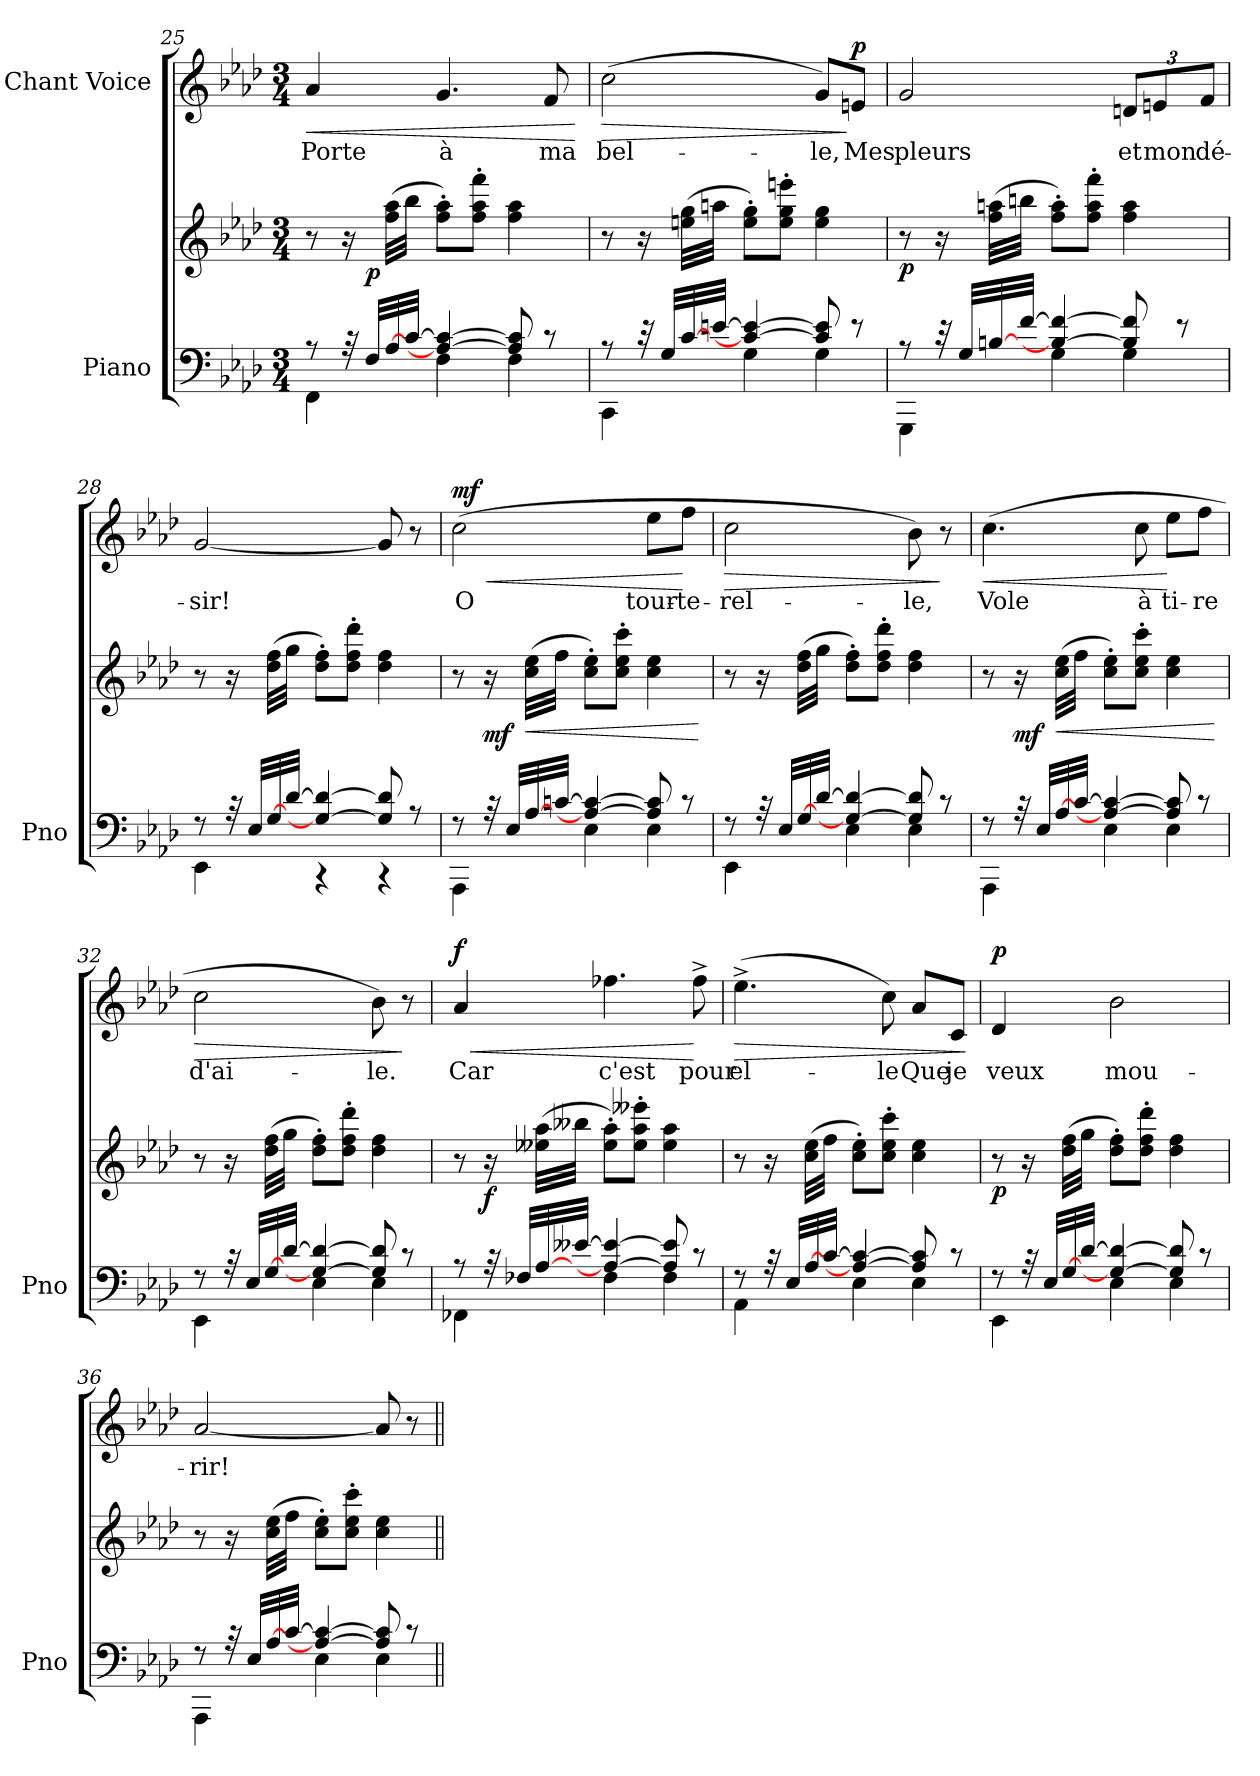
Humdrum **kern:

**kern	**kern	**dynam	**kern	**text	**dynam
*part2	*part2	*part2	*part1	*part1	*part1
*staff3	*staff2	*staff2/3	*staff1	*staff1	*staff1
*I"Piano	*	*	*I"Chant Voice	*	*
*I'Pno	*	*	*	*	*
!!LO:LB:g=z
*clefF4	*clefG2	*	*clefG2	*	*
*k[b-e-a-d-]	*k[b-e-a-d-]	*	*k[b-e-a-d-]	*	*
*M3/4	*M3/4	*	*M3/4	*	*
=25	=25	=25	=25	=25	=25
*^	*	*	*	*	*
!	!	!	!	!	!LO:LY:b	!LO:HP:b
*	*	*^	*	*	*	*
8r	4FF\	8r	8ryy	.	4a-/	Porte	<
32r	.	16r	32ryy	.	.	.	.
!	!	!	!	!LO:DY:b	!	!	!
32F/LLL	.	.	2ryy	p	.	.	.
[<32A-/	.	(32ff\ 32aa-\LLL	.	.	.	.	.
[32c/JJJ	.	32bb-\JJJ	.	.	.	.	.
!	!	!	!	!	!	!LO:LY:b	!
4A-/_ 4c/_	4F\	8ff\' 8aa-\'L)	.	.	4.g/	à	.
.	.	8ff\' 8aa-\' 8fff\'J	.	.	.	.	.
8A-/] 8c/]	4F\	4ff\ 4aa-\	.	.	.	.	.
!	!	!	!	!	!	!LO:LY:b	!
8r	.	.	.	.	8f/	ma	.
.	.	.	16.ryy	.	.	.	.
*v	*v	*	*	*	*	*	*
.	.	.	.	.	.	[
=26	=26	=26	=26	=26	=26	=26
*^	*	*	*	*	*	*
!	!	!	!	!	!	!LO:LY:b	!LO:HP:b
*	*	*v	*v	*	*	*	*
8r	4CC\	8r	.	(2cc\	bel-	>
32r	.	16r	.	.	.	.
32G/LLL	.	.	.	.	.	.
[<32c/	.	(32een\ 32gg\LLL	.	.	.	.
[32en/JJJ	.	32aan\JJJ	.	.	.	.
4c/_ 4e/_	4G\	8ee\' 8gg\'L)	.	.	.	.
.	.	8ee\' 8gg\' 8eeen\'J	.	.	.	.
!	!	!	!	!	!LO:LY:b	!
8c/] 8e/]	4G\	4ee\ 4gg\	.	8g/L)	-le,	.
!	!	!	!	!	!LO:LY:b	!LO:DY:n=1:a
8r	.	.	.	8en/J	Mes	] p
=27	=27	=27	=27	=27	=27	=27
!	!	!	!LO:DY:b	!	!LO:LY:b	!
8r	4GGG\	8r	p	2g/	pleurs	.
32r	.	16r	.	.	.	.
32G/LLL	.	.	.	.	.	.
[<32Bn/	.	(32ff\ 32aan\LLL	.	.	.	.
[32f/JJJ	.	32bbn\JJJ	.	.	.	.
4Bn/_ 4f/_	4G\	8ff\' 8aa\'L)	.	.	.	.
.	.	8ff\' 8aa\' 8fff\'J	.	.	.	.
!	!	!	!	!	!LO:LY:b	!
8Bn/] 8f/]	4G\	4ff\ 4aa\	.	12dn/L	et	.
!	!	!	!	!	!LO:LY:b	!
.	.	.	.	12en/	mon	.
8r	.	.	.	.	.	.
!	!	!	!	!	!LO:LY:b	!
.	.	.	.	12f/J	dé-	.
=28	=28	=28	=28	=28	=28	=28
!	!	!	!	!	!LO:LY:b	!
8r	4EE-\	8r	.	[2g/	-sir!	.
32r	.	16r	.	.	.	.
32E-/LLL	.	.	.	.	.	.
[<32G/	.	(32dd-\ 32ff\LLL	.	.	.	.
[32d-/JJJ	.	32gg\JJJ	.	.	.	.
4G/_ 4d-/_	4r	8dd-\' 8ff\'L)	.	.	.	.
.	.	8dd-\' 8ff\' 8ddd-\'J	.	.	.	.
8G/] 8d-/]	4r	4dd-\ 4ff\	.	8g/]	.	.
8r	.	.	.	8r	.	.
!!LO:PB:g=z
=29	=29	=29	=29	=29	=29	=29
!	!	!	!	!	!LO:LY:b	!LO:HP:b
!	!	!	!	!	!	!LO:DY:n=1:a
8r	4AAA-\	8r	.	(2cc\	O	< mf
!	!	!	!LO:DY:b	!	!	!
32r	.	16r	mf	.	.	.
32E-/LLL	.	.	.	.	.	.
!	!	!	!LO:HP:b	!	!	!
[<32A-/	.	(32cc\ 32ee-\LLL	<	.	.	.
[32cn/JJJ	.	32ff\JJJ	.	.	.	.
4A-/_ 4c/_	4E-\	8cc\' 8ee-\'L)	.	.	.	.
.	.	8cc\' 8ee-\' 8ccc\'J	.	.	.	.
!	!	!	!	!	!LO:LY:b	!
8A-/] 8c/]	4E-\	4cc\ 4ee-\	.	8ee-\L	tour-	.
!	!	!	!	!	!LO:LY:b	!
8r	.	.	.	8ff\J	te-	[
*v	*v	*	*	*	*	*
.	.	[	.	.	.
=30	=30	=30	=30	=30	=30
*^	*	*	*	*	*
!	!	!	!	!	!LO:LY:b	!LO:HP:b
8r	4EE-\	8r	.	2cc\	-rel-	>
32r	.	16r	.	.	.	.
32E-/LLL	.	.	.	.	.	.
[<32G/	.	(32dd-\ 32ff\LLL	.	.	.	.
[32d-/JJJ	.	32gg\JJJ	.	.	.	.
4G/_ 4d-/_	4E-\	8dd-\' 8ff\'L)	.	.	.	.
.	.	8dd-\' 8ff\' 8ddd-\'J	.	.	.	.
!	!	!	!	!	!LO:LY:b	!
8G/] 8d-/]	4E-\	4dd-\ 4ff\	.	8b-\)	-le,	.
8r	.	.	.	8r	.	]
=31	=31	=31	=31	=31	=31	=31
!	!	!	!	!	!LO:LY:b	!LO:HP:b
8r	4AAA-\	8r	.	(4.cc\	Vole	<
!	!	!	!LO:DY:b	!	!	!
32r	.	16r	mf	.	.	.
32E-/LLL	.	.	.	.	.	.
!	!	!	!LO:HP:b	!	!	!
[<32A-/	.	(32cc\ 32ee-\LLL	<	.	.	.
[32c/JJJ	.	32ff\JJJ	.	.	.	.
4A-/_ 4c/_	4E-\	8cc\' 8ee-\'L)	.	.	.	.
!	!	!	!	!	!LO:LY:b	!
.	.	8cc\' 8ee-\' 8ccc\'J	.	8cc\	à	.
!	!	!	!	!	!LO:LY:b	!
8A-/] 8c/]	4E-\	4cc\ 4ee-\	.	8ee-\L	ti-	[
!	!	!	!	!	!LO:LY:b	!
8r	.	.	.	8ff\J	-re	.
*v	*v	*	*	*	*	*
.	.	[	.	.	.
=32	=32	=32	=32	=32	=32
*^	*	*	*	*	*
!	!	!	!	!	!LO:LY:b	!LO:HP:b
8r	4EE-\	8r	.	2cc\	d'ai-	>
32r	.	16r	.	.	.	.
32E-/LLL	.	.	.	.	.	.
[<32G/	.	(32dd-\ 32ff\LLL	.	.	.	.
[32d-/JJJ	.	32gg\JJJ	.	.	.	.
4G/_ 4d-/_	4E-\	8dd-\' 8ff\'L)	.	.	.	.
.	.	8dd-\' 8ff\' 8ddd-\'J	.	.	.	.
!	!	!	!	!	!LO:LY:b	!
8G/] 8d-/]	4E-\	4dd-\ 4ff\	.	8b-\)	-le.	.
8r	.	.	.	8r	.	]
!!LO:LB:g=z
=33	=33	=33	=33	=33	=33	=33
!	!	!	!	!	!LO:LY:b	!LO:HP:b
!	!	!	!	!	!	!LO:DY:n=1:a
8r	4FF-X\	8r	.	4a-/	Car	< f
!	!	!	!LO:DY:b	!	!	!
32r	.	16r	f	.	.	.
32F-X/LLL	.	.	.	.	.	.
[<32A-/	.	(32ee--X\ 32aa-\LLL	.	.	.	.
[32e--X/JJJ	.	32bb--X\JJJ	.	.	.	.
!	!	!	!	!	!LO:LY:b	!
4A-/_ 4e--/_	4F-\	8ee--\' 8aa-\'L)	.	4.ff-X\	c'est	.
.	.	8ee--\' 8aa-\' 8eee--X\'J	.	.	.	.
8A-/] 8e--/]	4F-\	4ee--\ 4aa-\	.	.	.	.
!	!	!	!	!	!LO:LY:b	!
8r	.	.	.	8ff-^\	pour	[
=34	=34	=34	=34	=34	=34	=34
!	!	!	!	!	!LO:LY:b	!LO:HP:b
8r	4AA-\	8r	.	(4.ee-^\	el-	>
32r	.	16r	.	.	.	.
32E-/LLL	.	.	.	.	.	.
[<32A-/	.	(32cc\ 32ee-\LLL	.	.	.	.
[32c/JJJ	.	32ff\JJJ	.	.	.	.
4A-/_ 4c/_	4E-\	8cc\' 8ee-\'L)	.	.	.	.
!	!	!	!	!	!LO:LY:b	!
.	.	8cc\' 8ee-\' 8ccc\'J	.	8cc\)	-le	.
!	!	!	!	!	!LO:LY:b	!
8A-/] 8c/]	4E-\	4cc\ 4ee-\	.	8a-/L	Que	.
!	!	!	!	!	!LO:LY:b	!
8r	.	.	.	8c/J	je	.
*v	*v	*	*	*	*	*
.	.	.	.	.	]
=35	=35	=35	=35	=35	=35
*^	*	*	*	*	*
!	!	!	!LO:DY:b	!	!LO:LY:b	!LO:DY:a
8r	4EE-\	8r	p	4d-/	veux	p
32r	.	16r	.	.	.	.
32E-/LLL	.	.	.	.	.	.
[<32G/	.	(32dd-\ 32ff\LLL	.	.	.	.
[32d-/JJJ	.	32gg\JJJ	.	.	.	.
!	!	!	!	!	!LO:LY:b	!
4G/_ 4d-/_	4E-\	8dd-\' 8ff\'L)	.	2b-\	mou-	.
.	.	8dd-\' 8ff\' 8ddd-\'J	.	.	.	.
8G/] 8d-/]	4E-\	4dd-\ 4ff\	.	.	.	.
8r	.	.	.	.	.	.
=36	=36	=36	=36	=36	=36	=36
!	!	!	!	!	!LO:LY:b	!
8r	4AAA-\	8r	.	[2a-/	-rir!	.
32r	.	16r	.	.	.	.
32E-/LLL	.	.	.	.	.	.
[<32A-/	.	(32cc\ 32ee-\LLL	.	.	.	.
[32c/JJJ	.	32ff\JJJ	.	.	.	.
4A-/_ 4c/_	4E-\	8cc\' 8ee-\'L)	.	.	.	.
.	.	8cc\' 8ee-\' 8ccc\'J	.	.	.	.
8A-/] 8c/]	4E-\	4cc\ 4ee-\	.	8a-/]	.	.
8r	.	.	.	8r	.	.
*v	*v	*	*	*	*	*
=||	=||	=||	=||	=||	=||
*-	*-	*-	*-	*-	*-
